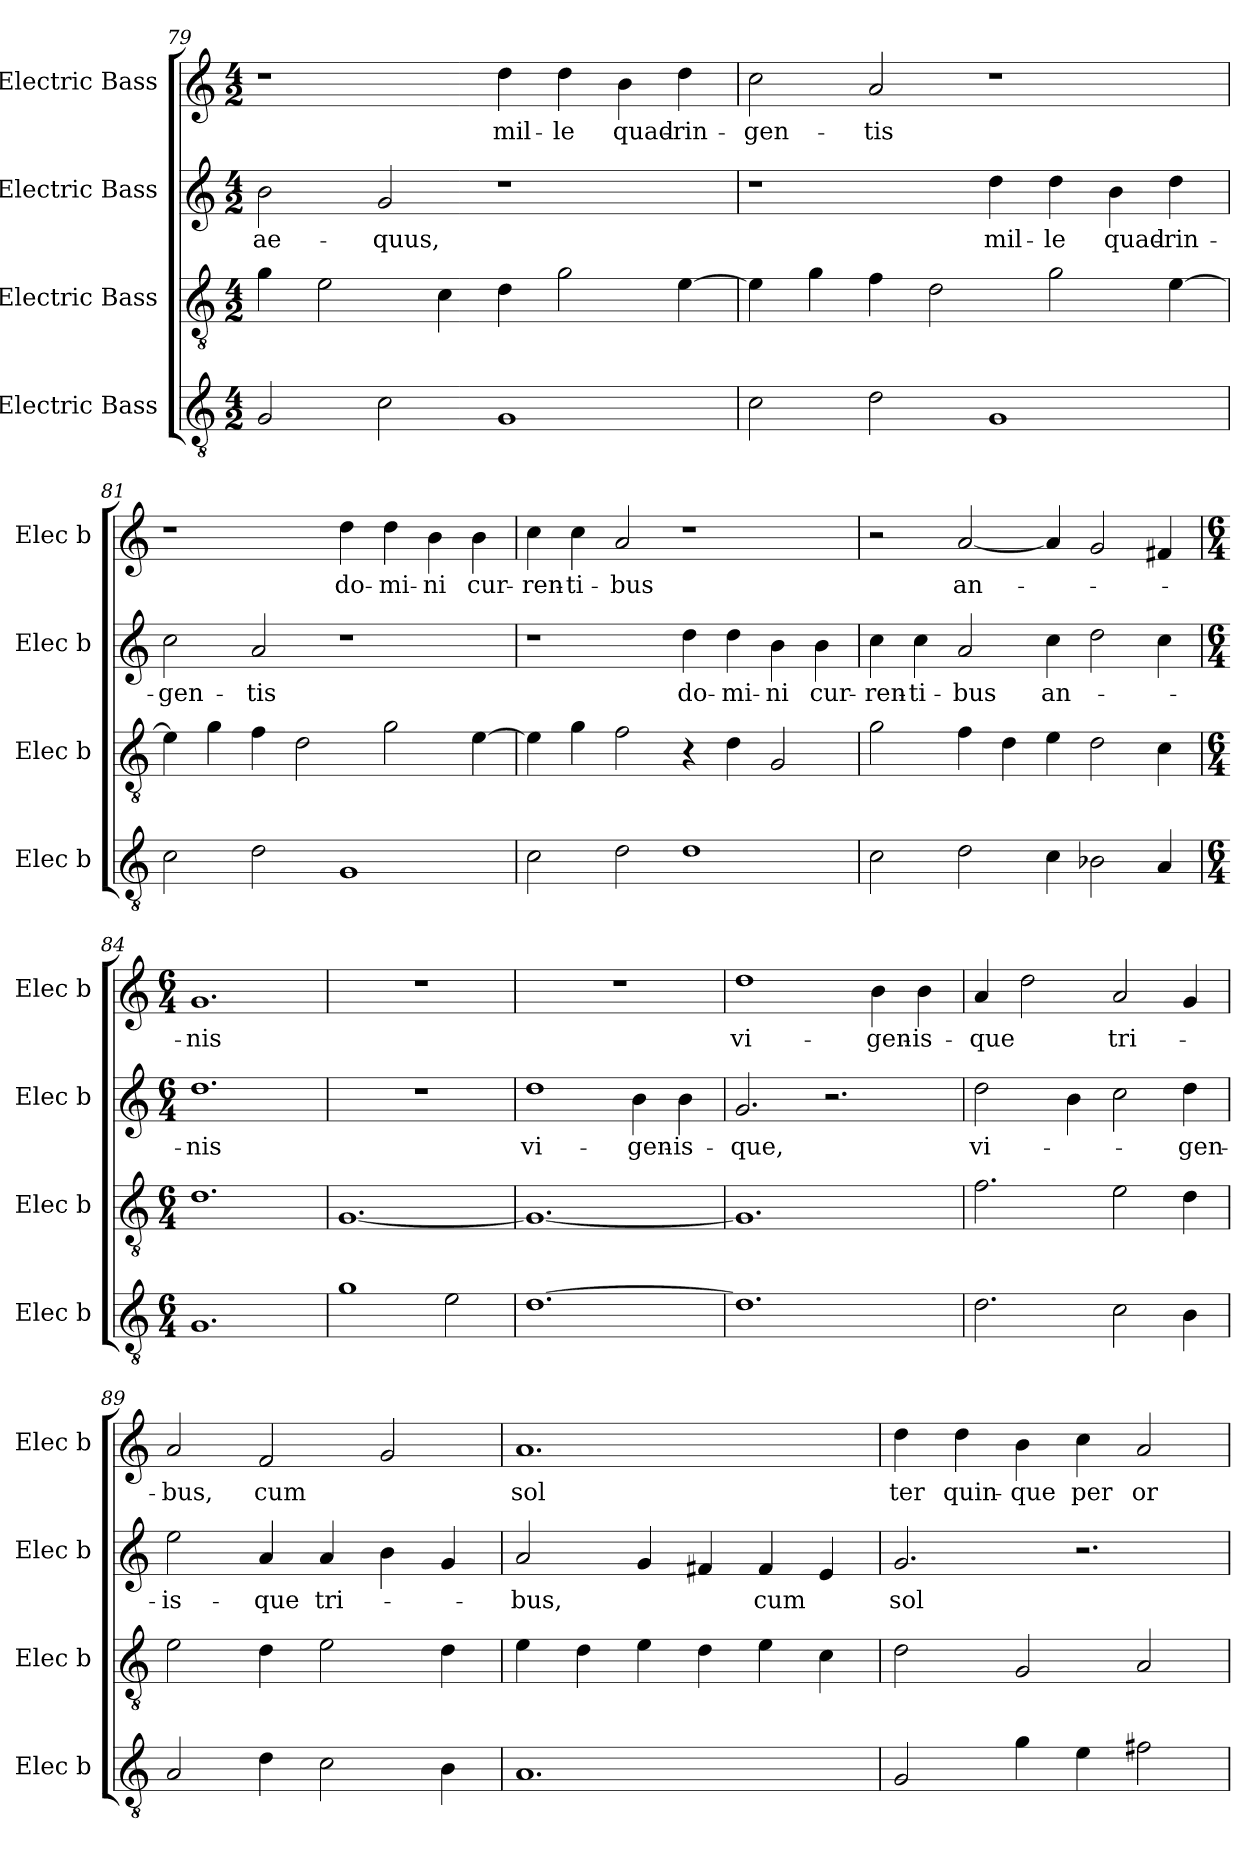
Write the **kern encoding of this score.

**kern	**kern	**kern	**text	**kern	**text
*part4	*part3	*part2	*part2	*part1	*part1
*staff4	*staff3	*staff2	*staff2	*staff1	*staff1
*I"Electric Bass	*I"Electric Bass	*I"Electric Bass	*	*I"Electric Bass	*
*I'Elec b	*I'Elec b	*I'Elec b	*	*I'Elec b	*
*clefGv2	*clefGv2	*clefG2	*	*clefG2	*
*M4/2	*M4/2	*M4/2	*	*M4/2	*
=79	=79	=79	=79	=79	=79
!	!	!	!LO:LY:b	!	!
2G/	4g\	2b\	ae-	1r	.
.	2e\	.	.	.	.
!	!	!	!LO:LY:b	!	!
2c\	.	2g/	-quus,	.	.
.	4c\	.	.	.	.
!	!	!	!	!	!LO:LY:b
1G	4d\	1r	.	4dd\	mil-
!	!	!	!	!	!LO:LY:b
.	2g\	.	.	4dd\	-le
!	!	!	!	!	!LO:LY:b
.	.	.	.	4b\	quad-
!	!	!	!	!	!LO:LY:b
.	[4e\	.	.	4dd\	-rin-
=80	=80	=80	=80	=80	=80
!	!	!	!	!	!LO:LY:b
2c\	4e\]	1r	.	2cc\	-gen-
.	4g\	.	.	.	.
!	!	!	!	!	!LO:LY:b
2d\	4f\	.	.	2a/	-tis
.	2d\	.	.	.	.
!	!	!	!LO:LY:b	!	!
1G	.	4dd\	mil-	1r	.
!	!	!	!LO:LY:b	!	!
.	2g\	4dd\	-le	.	.
!	!	!	!LO:LY:b	!	!
.	.	4b\	quad-	.	.
!	!	!	!LO:LY:b	!	!
.	[4e\	4dd\	-rin-	.	.
!!LO:PB:g=z
=81	=81	=81	=81	=81	=81
!	!	!	!LO:LY:b	!	!
2c\	4e\]	2cc\	-gen-	1r	.
.	4g\	.	.	.	.
!	!	!	!LO:LY:b	!	!
2d\	4f\	2a/	-tis	.	.
.	2d\	.	.	.	.
!	!	!	!	!	!LO:LY:b
1G	.	1r	.	4dd\	do-
!	!	!	!	!	!LO:LY:b
.	2g\	.	.	4dd\	-mi-
!	!	!	!	!	!LO:LY:b
.	.	.	.	4b\	-ni
!	!	!	!	!	!LO:LY:b
.	[4e\	.	.	4b\	cur-
=82	=82	=82	=82	=82	=82
!	!	!	!	!	!LO:LY:b
2c\	4e\]	1r	.	4cc\	-ren-
!	!	!	!	!	!LO:LY:b
.	4g\	.	.	4cc\	-ti-
!	!	!	!	!	!LO:LY:b
2d\	2f\	.	.	2a/	-bus
!	!	!	!LO:LY:b	!	!
1d	4r	4dd\	do-	1r	.
!	!	!	!LO:LY:b	!	!
.	4d\	4dd\	-mi-	.	.
!	!	!	!LO:LY:b	!	!
.	2G/	4b\	-ni	.	.
!	!	!	!LO:LY:b	!	!
.	.	4b\	cur-	.	.
=83	=83	=83	=83	=83	=83
!	!	!	!LO:LY:b	!	!
2c\	2g\	4cc\	-ren-	2r	.
!	!	!	!LO:LY:b	!	!
.	.	4cc\	-ti-	.	.
!	!	!	!LO:LY:b	!	!LO:LY:b
2d\	4f\	2a/	-bus	[2a/	an-
.	4d\	.	.	.	.
!	!	!	!LO:LY:b	!	!
4c\	4e\	4cc\	an-	4a/]	.
2B-X\	2d\	2dd\	.	2g/	.
4A/	4c\	4cc\	.	4f#X/	.
=84	=84	=84	=84	=84	=84
*M6/4	*M6/4	*M6/4	*	*M6/4	*
!	!	!	!LO:LY:b	!	!LO:LY:b
1.G	1.d	1.dd	-nis	1.g	-nis
=85	=85	=85	=85	=85	=85
1g	[1.G	1.r	.	1.r	.
2e\	.	.	.	.	.
!!LO:LB:g=z
=86	=86	=86	=86	=86	=86
!	!	!	!LO:LY:b	!	!
[1.d	1.G_	1dd	vi-	1.r	.
!	!	!	!LO:LY:b	!	!
.	.	4b\	-gen-	.	.
!	!	!	!LO:LY:b	!	!
.	.	4b\	-is-	.	.
=87	=87	=87	=87	=87	=87
!	!	!	!LO:LY:b	!	!LO:LY:b
1.d]	1.G]	2.g/	-que,	1dd	vi-
.	.	2.r	.	.	.
!	!	!	!	!	!LO:LY:b
.	.	.	.	4b\	-gen-
!	!	!	!	!	!LO:LY:b
.	.	.	.	4b\	-is-
=88	=88	=88	=88	=88	=88
!	!	!	!LO:LY:b	!	!LO:LY:b
2.d\	2.f\	2dd\	vi-	4a/	-que
.	.	.	.	2dd\	.
.	.	4b\	.	.	.
!	!	!	!	!	!LO:LY:b
2c\	2e\	2cc\	.	2a/	tri-
!	!	!	!LO:LY:b	!	!
4B\	4d\	4dd\	-gen-	4g/	.
=89	=89	=89	=89	=89	=89
!	!	!	!LO:LY:b	!	!LO:LY:b
2A/	2e\	2ee\	-is-	2a/	-bus,
!	!	!	!LO:LY:b	!	!LO:LY:b
4d\	4d\	4a/	-que	2f/	cum
!	!	!	!LO:LY:b	!	!
2c\	2e\	4a/	tri-	.	.
.	.	4b\	.	2g/	.
4B\	4d\	4g/	.	.	.
=90	=90	=90	=90	=90	=90
!	!	!	!LO:LY:b	!	!LO:LY:b
1.A	4e\	2a/	-bus,	1.a	sol
.	4d\	.	.	.	.
.	4e\	4g/	.	.	.
.	4d\	4f#X/	.	.	.
!	!	!	!LO:LY:b	!	!
.	4e\	4f#/	cum	.	.
.	4c\	4e/	.	.	.
!!LO:LB:g=z
=91	=91	=91	=91	=91	=91
!	!	!	!LO:LY:b	!	!LO:LY:b
2G/	2d\	2.g/	sol	4dd\	ter
!	!	!	!	!	!LO:LY:b
.	.	.	.	4dd\	quin-
!	!	!	!	!	!LO:LY:b
4g\	2G/	.	.	4b\	-que
!	!	!	!	!	!LO:LY:b
4e\	.	2.r	.	4cc\	per
!	!	!	!	!	!LO:LY:b
2f#X\	2A/	.	.	2a/	or-
=	=	=	=	=	=
*-	*-	*-	*-	*-	*-
